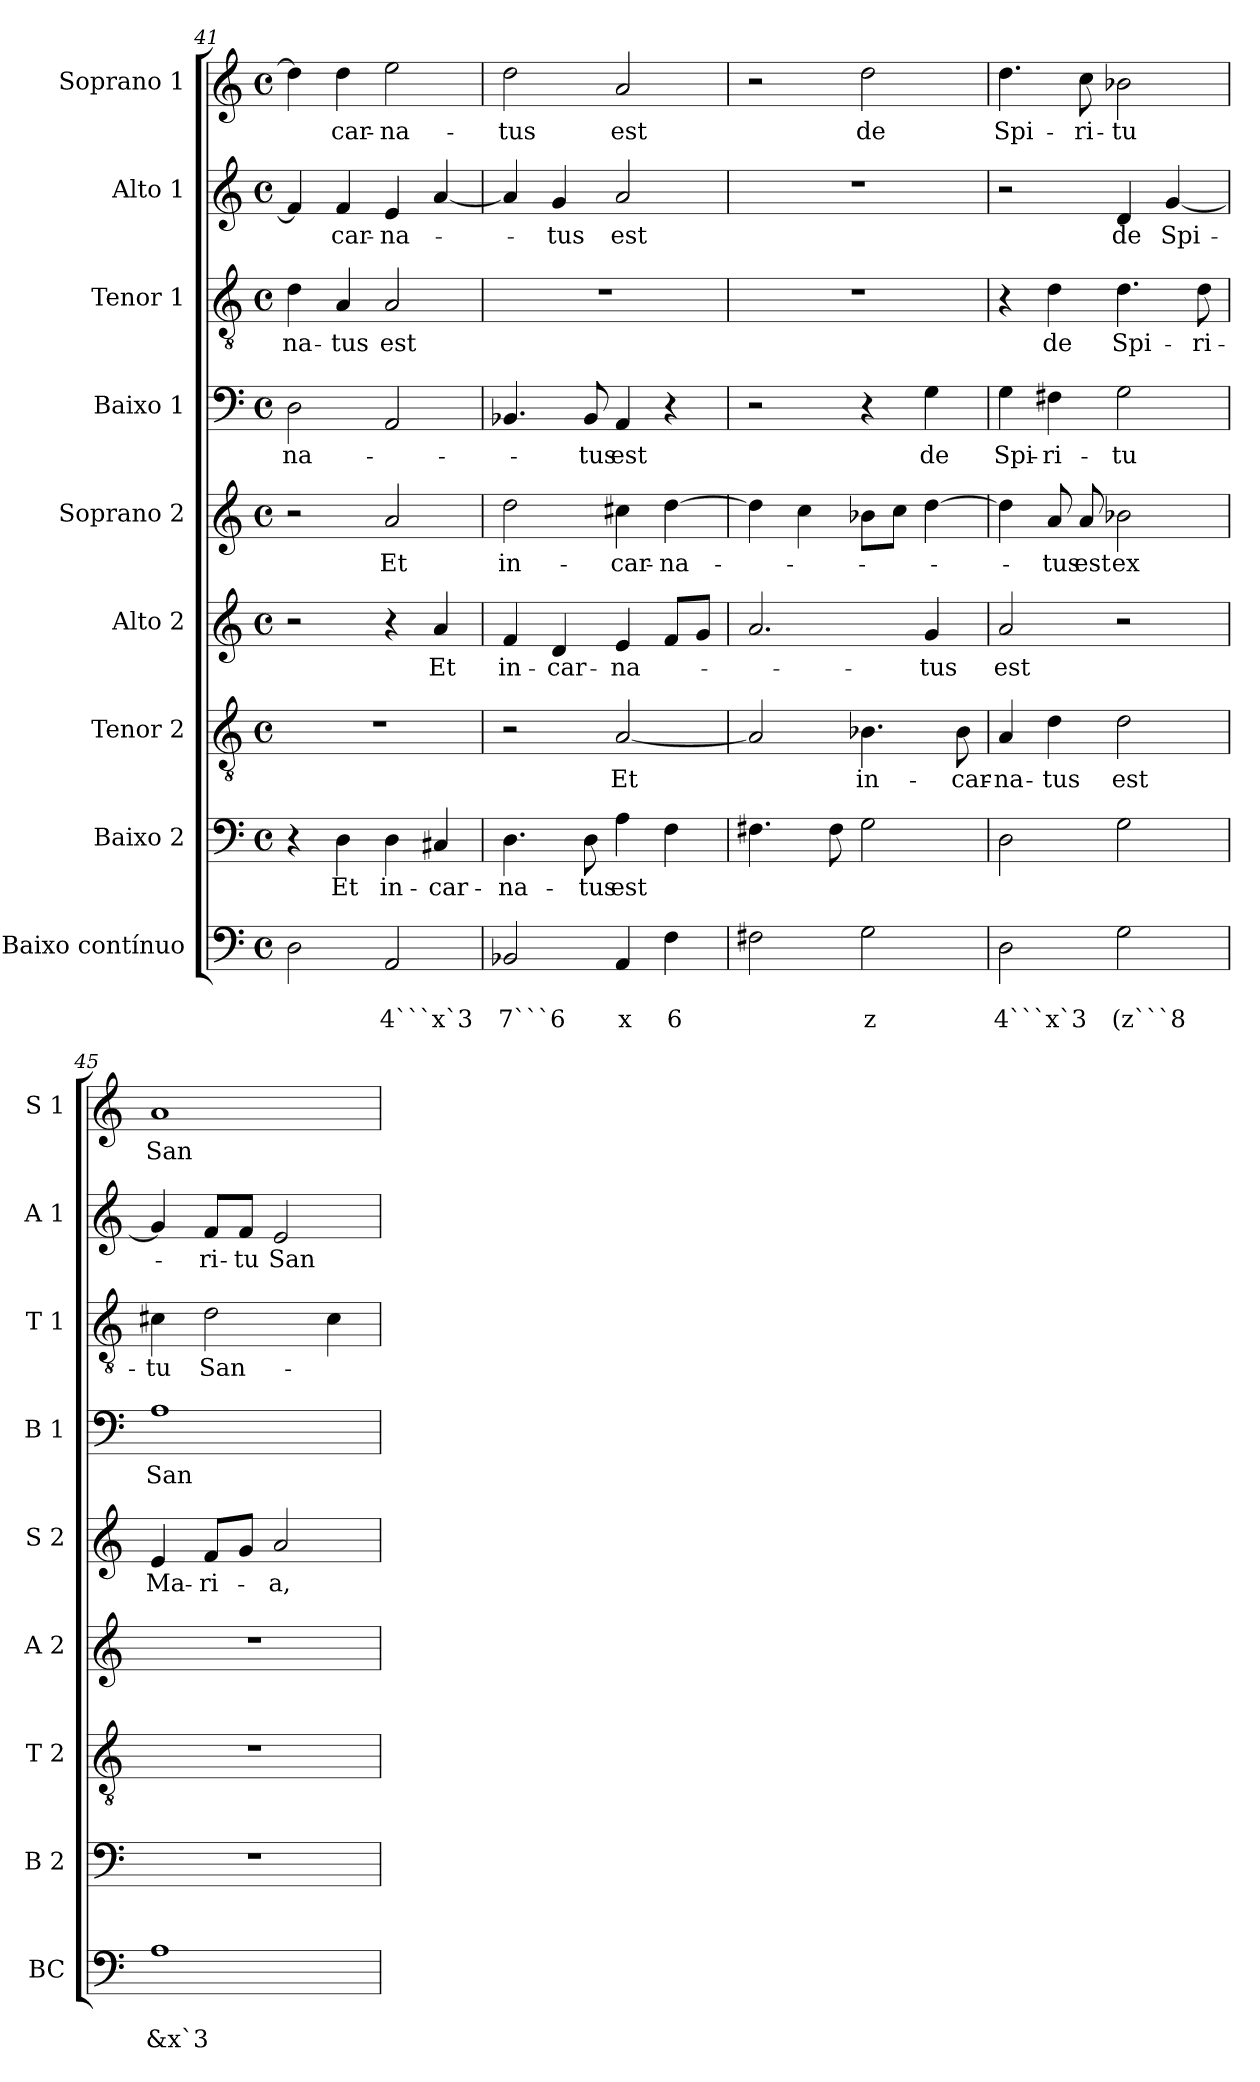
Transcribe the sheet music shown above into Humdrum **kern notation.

**kern	**text	**text	**kern	**text	**kern	**text	**kern	**text	**kern	**text	**kern	**text	**kern	**text	**kern	**text	**kern	**text
*part9	*part9	*part9	*part8	*part8	*part7	*part7	*part6	*part6	*part5	*part5	*part4	*part4	*part3	*part3	*part2	*part2	*part1	*part1
*staff9	*staff9	*staff9	*staff8	*staff8	*staff7	*staff7	*staff6	*staff6	*staff5	*staff5	*staff4	*staff4	*staff3	*staff3	*staff2	*staff2	*staff1	*staff1
*I"Baixo contínuo	*	*	*I"Baixo 2	*	*I"Tenor 2	*	*I"Alto 2	*	*I"Soprano 2	*	*I"Baixo 1	*	*I"Tenor 1	*	*I"Alto 1	*	*I"Soprano 1	*
*I'BC	*	*	*I'B 2	*	*I'T 2	*	*I'A 2	*	*I'S 2	*	*I'B 1	*	*I'T 1	*	*I'A 1	*	*I'S 1	*
*clefF4	*	*	*clefF4	*	*clefGv2	*	*clefG2	*	*clefG2	*	*clefF4	*	*clefGv2	*	*clefG2	*	*clefG2	*
*k[]	*	*	*k[]	*	*k[]	*	*k[]	*	*k[]	*	*k[]	*	*k[]	*	*k[]	*	*k[]	*
*C:	*	*	*C:	*	*C:	*	*C:	*	*C:	*	*C:	*	*C:	*	*C:	*	*C:	*
*M4/4	*	*	*M4/4	*	*M4/4	*	*M4/4	*	*M4/4	*	*M4/4	*	*M4/4	*	*M4/4	*	*M4/4	*
*met(c)	*	*	*met(c)	*	*met(c)	*	*met(c)	*	*met(c)	*	*met(c)	*	*met(c)	*	*met(c)	*	*met(c)	*
=41	=41	=41	=41	=41	=41	=41	=41	=41	=41	=41	=41	=41	=41	=41	=41	=41	=41	=41
!	!	!	!	!	!	!	!	!	!	!	!	!LO:LY:b	!	!LO:LY:b	!	!	!	!
2D\	.	.	4r	.	1r	.	2r	.	2r	.	2D\	-na-	4d\	-na-	4f/]	.	4dd\]	.
!	!	!	!	!LO:LY:b	!	!	!	!	!	!	!	!	!	!LO:LY:b	!	!LO:LY:b	!	!LO:LY:b
.	.	.	4D\	Et	.	.	.	.	.	.	.	.	4A/	-tus	4f/	-car-	4dd\	-car-
!	!	!LO:LY:b	!	!LO:LY:b	!	!	!	!	!	!LO:LY:b	!	!	!	!LO:LY:b	!	!LO:LY:b	!	!LO:LY:b
2AA/	.	4```x`3	4D\	in-	.	.	4r	.	2a/	Et	2AA/	.	2A/	est	4e/	-na-	2ee\	-na-
!	!	!	!	!LO:LY:b	!	!	!	!LO:LY:b	!	!	!	!	!	!	!	!	!	!
.	.	.	4C#X/	-car-	.	.	4a/	Et	.	.	.	.	.	.	[4a/	.	.	.
=42	=42	=42	=42	=42	=42	=42	=42	=42	=42	=42	=42	=42	=42	=42	=42	=42	=42	=42
!	!	!LO:LY:b	!	!LO:LY:b	!	!	!	!LO:LY:b	!	!LO:LY:b	!	!	!	!	!	!	!	!LO:LY:b
2BB-X/	.	7```6	4.D\	-na-	2r	.	4f/	in-	2dd\	in-	4.BB-X/	.	1r	.	4a/]	.	2dd\	-tus
!	!	!	!	!	!	!	!	!LO:LY:b	!	!	!	!	!	!	!	!LO:LY:b	!	!
.	.	.	.	.	.	.	4d/	-car-	.	.	.	.	.	.	4g/	-tus	.	.
!	!	!	!	!LO:LY:b	!	!	!	!	!	!	!	!LO:LY:b	!	!	!	!	!	!
.	.	.	8D\	-tus	.	.	.	.	.	.	8BB-/	-tus	.	.	.	.	.	.
!	!	!LO:LY:b	!	!LO:LY:b	!	!LO:LY:b	!	!LO:LY:b	!	!LO:LY:b	!	!LO:LY:b	!	!	!	!LO:LY:b	!	!LO:LY:b
4AA/	.	x	4A\	est	[2A/	Et	4e/	-na-	4cc#X\	-car-	4AA/	est	.	.	2a/	est	2a/	est
!	!	!LO:LY:b	!	!	!	!	!	!	!	!LO:LY:b	!	!	!	!	!	!	!	!
4F\	.	6	4F\	.	.	.	8f/L	.	[4dd\	-na-	4r	.	.	.	.	.	.	.
.	.	.	.	.	.	.	8g/J	.	.	.	.	.	.	.	.	.	.	.
=43	=43	=43	=43	=43	=43	=43	=43	=43	=43	=43	=43	=43	=43	=43	=43	=43	=43	=43
2F#X\	.	.	4.F#X\	.	2A/]	.	2.a/	.	4dd\]	.	2r	.	1r	.	1r	.	2r	.
.	.	.	.	.	.	.	.	.	4cc\	.	.	.	.	.	.	.	.	.
.	.	.	8F#\	.	.	.	.	.	.	.	.	.	.	.	.	.	.	.
!	!	!LO:LY:b	!	!	!	!LO:LY:b	!	!	!	!	!	!	!	!	!	!	!	!LO:LY:b
2G\	.	z	2G\	.	4.B-X\	in-	.	.	8b-X\L	.	4r	.	.	.	.	.	2dd\	de
.	.	.	.	.	.	.	.	.	8cc\J	.	.	.	.	.	.	.	.	.
!	!	!	!	!	!	!	!	!LO:LY:b	!	!	!	!LO:LY:b	!	!	!	!	!	!
.	.	.	.	.	.	.	4g/	-tus	[4dd\	.	4G\	de	.	.	.	.	.	.
!	!	!	!	!	!	!LO:LY:b	!	!	!	!	!	!	!	!	!	!	!	!
.	.	.	.	.	8B-\	-car-	.	.	.	.	.	.	.	.	.	.	.	.
=44	=44	=44	=44	=44	=44	=44	=44	=44	=44	=44	=44	=44	=44	=44	=44	=44	=44	=44
!	!	!LO:LY:b	!	!	!	!LO:LY:b	!	!LO:LY:b	!	!	!	!LO:LY:b	!	!	!	!	!	!LO:LY:b
2D\	.	4```x`3	2D\	.	4A/	-na-	2a/	est	4dd\]	.	4G\	Spi-	4r	.	2r	.	4.dd\	Spi-
!	!	!	!	!	!	!LO:LY:b	!	!	!	!LO:LY:b	!	!LO:LY:b	!	!LO:LY:b	!	!	!	!
.	.	.	.	.	4d\	-tus	.	.	8a/	-tus	4F#X\	-ri-	4d\	de	.	.	.	.
!	!	!	!	!	!	!	!	!	!	!LO:LY:b	!	!	!	!	!	!	!	!LO:LY:b
.	.	.	.	.	.	.	.	.	8a/	est	.	.	.	.	.	.	8cc\	-ri-
!	!	!LO:LY:b	!	!	!	!LO:LY:b	!	!	!	!LO:LY:b	!	!LO:LY:b	!	!LO:LY:b	!	!LO:LY:b	!	!LO:LY:b
2G\	.	(z```8	2G\	.	2d\	est	2r	.	2b-X\	ex	2G\	-tu	4.d\	Spi-	4d/	de	2b-X\	-tu
!	!	!	!	!	!	!	!	!	!	!	!	!	!	!	!	!LO:LY:b	!	!
.	.	.	.	.	.	.	.	.	.	.	.	.	.	.	[4g/	Spi-	.	.
!	!	!	!	!	!	!	!	!	!	!	!	!	!	!LO:LY:b	!	!	!	!
.	.	.	.	.	.	.	.	.	.	.	.	.	8d\	-ri-	.	.	.	.
=45	=45	=45	=45	=45	=45	=45	=45	=45	=45	=45	=45	=45	=45	=45	=45	=45	=45	=45
!	!	!LO:LY:b	!	!	!	!	!	!	!	!LO:LY:b	!	!LO:LY:b	!	!LO:LY:b	!	!	!	!LO:LY:b
*^	*	*	*	*	*	*	*	*	*	*	*	*	*	*	*	*	*	*
1A	4ryy	.	&x`3	1r	.	1r	.	1r	.	4e/	Ma-	1A	San-	4c#X\	-tu	4g/]	.	1a	San-
!	!	!	!	!	!	!	!	!	!	!	!LO:LY:b	!	!	!	!LO:LY:b	!	!LO:LY:b	!	!
.	4ryy	.	.	.	.	.	.	.	.	8f/L	-ri-	.	.	2d\	San-	8f/L	-ri-	.	.
!	!	!	!	!	!	!	!	!	!	!	!	!	!	!	!	!	!LO:LY:b	!	!
.	.	.	.	.	.	.	.	.	.	8g/J	.	.	.	.	.	8f/J	-tu	.	.
!	!	!	!	!	!	!	!	!	!	!	!LO:LY:b	!	!	!	!	!	!LO:LY:b	!	!
.	4ryy	.	.	.	.	.	.	.	.	2a/	-a,	.	.	.	.	2e/	San-	.	.
.	4ryy	.	.	.	.	.	.	.	.	.	.	.	.	4c#\	.	.	.	.	.
*v	*v	*	*	*	*	*	*	*	*	*	*	*	*	*	*	*	*	*	*
=	=	=	=	=	=	=	=	=	=	=	=	=	=	=	=	=	=	=
*-	*-	*-	*-	*-	*-	*-	*-	*-	*-	*-	*-	*-	*-	*-	*-	*-	*-	*-
